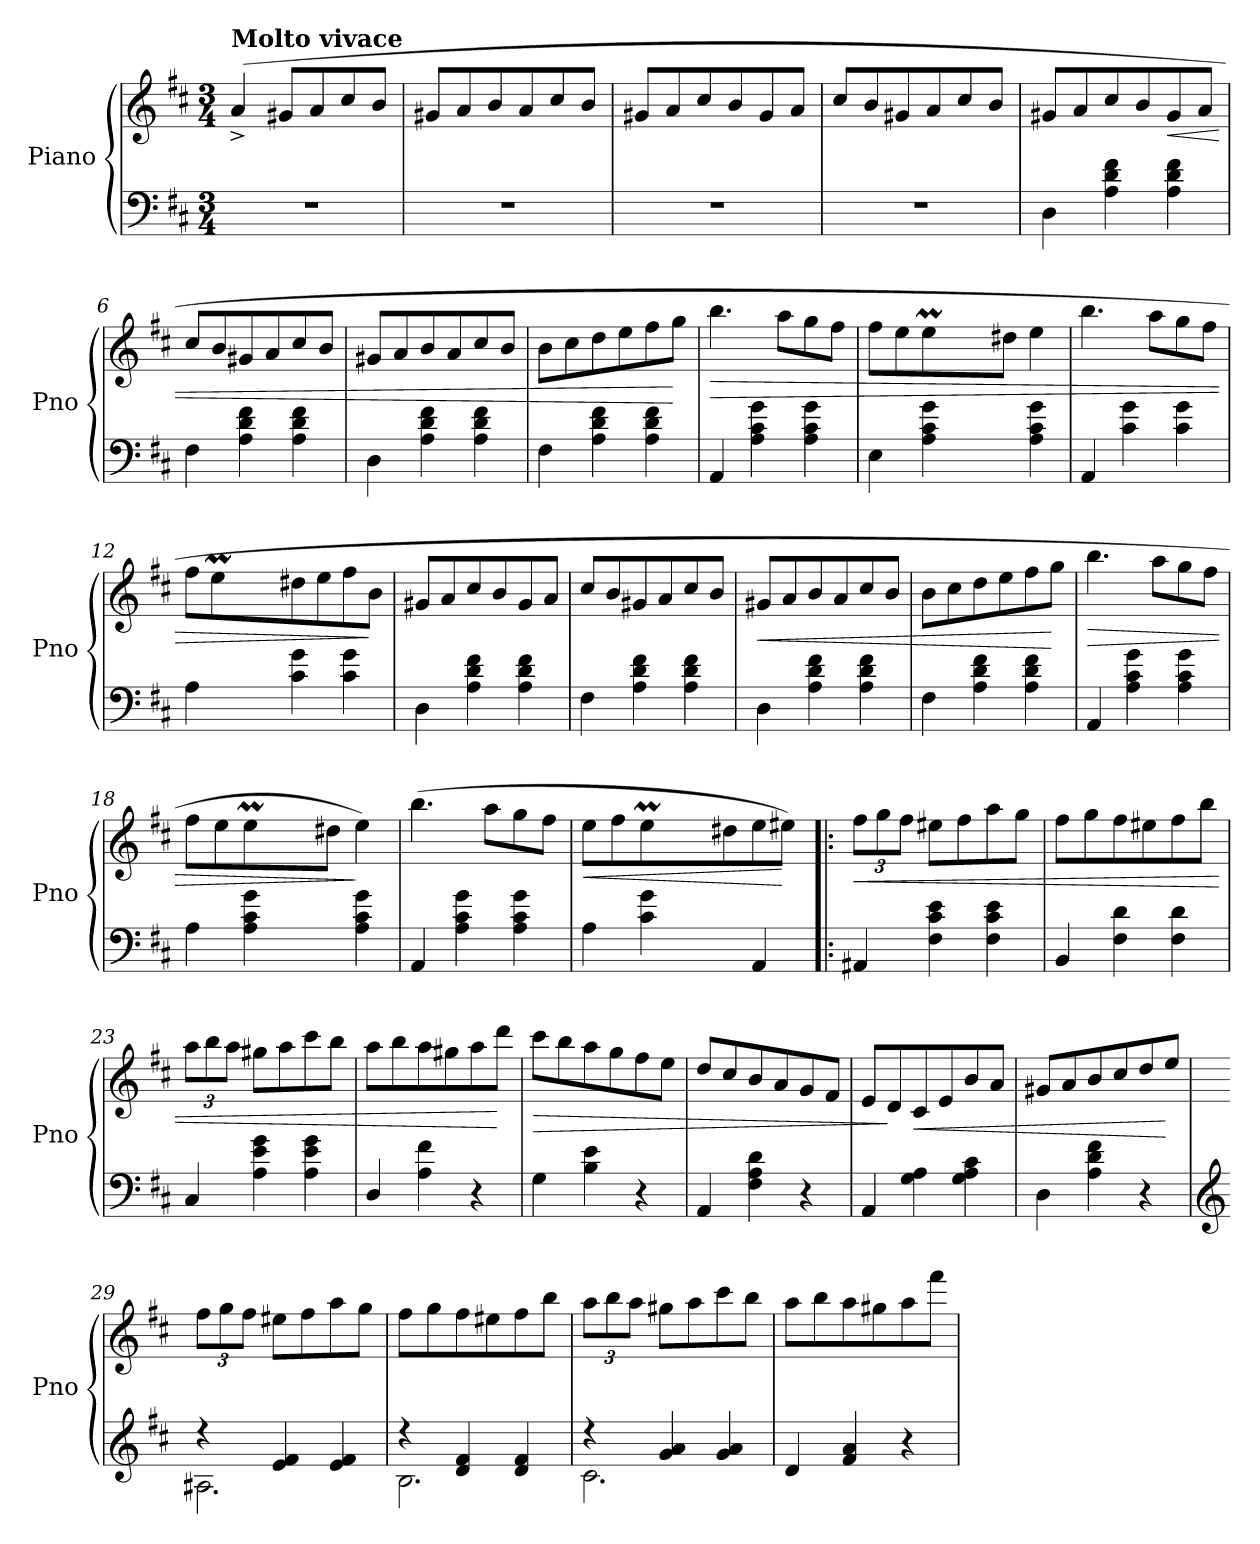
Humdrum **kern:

**kern	**kern	**dynam
*part1	*part1	*part1
*staff2	*staff1	*staff1/2
*I"Piano	*	*
*I'Pno	*	*
*clefF4	*clefG2	*
*k[f#c#]	*k[f#c#]	*
*M3/4	*M3/4	*
=1	=1	=1
!	!LO:TX:a:B:t=Molto vivace	!
2.r	(>4a^/	.
.	8g#X/L	.
.	8a/	.
.	8cc#/	.
.	8b/J	.
=2	=2	=2
2.r	8g#X/L	.
.	8a/	.
.	8b/	.
.	8a/	.
.	8cc#/	.
.	8b/J	.
=3	=3	=3
2.r	8g#X/L	.
.	8a/	.
.	8cc#/	.
.	8b/	.
.	8g#/	.
.	8a/J	.
=4	=4	=4
2.r	8cc#/L	.
.	8b/	.
.	8g#X/	.
.	8a/	.
.	8cc#/	.
.	8b/J	.
=5	=5	=5
4D\	8g#X/L	.
.	8a/	.
4A\ 4d\ 4f#\	8cc#/	.
.	8b/	.
!	!	!LO:HP:b
4A\ 4d\ 4f#\	8g#/	<
.	8a/J	.
!!LO:LB:g=z
=6	=6	=6
4F#\	8cc#/L	.
.	8b/	.
4A\ 4d\ 4f#\	8g#X/	.
.	8a/	.
4A\ 4d\ 4f#\	8cc#/	.
.	8b/J	.
=7	=7	=7
4D\	8g#X/L	.
.	8a/	.
4A\ 4d\ 4f#\	8b/	.
.	8a/	.
4A\ 4d\ 4f#\	8cc#/	.
.	8b/J	.
=8	=8	=8
4F#\	8b\L	.
.	8cc#\	.
4A\ 4d\ 4f#\	8dd\	.
.	8ee\	.
4A\ 4d\ 4f#\	8ff#\	.
.	8gg\J	[
=9	=9	=9
!	!	!LO:HP:b
4AA/	4.bb\	>
4A\ 4c#\ 4g\	.	.
.	8aa\L	.
4A\ 4c#\ 4g\	8gg\	.
.	8ff#\J	.
=10	=10	=10
*	*^	*
4E\	8ff#\L	4ryy	.
.	8ee\	.	.
4A\ 4c#\ 4g\	8eeM\	32eeyy	.
.	.	32ff#yy	.
.	.	32eeyy	.
.	.	32ff#yy	.
.	8dd#X\J	4.ryy	.
4A\ 4c#\ 4g\	4ee\	.	.
*	*v	*v	*
!!LO:LB:g=z
=11	=11	=11
4AA/	4.bb\	.
4c#\ 4g\	.	.
.	8aa\L	.
4c#\ 4g\	8gg\	.
.	8ff#\J	.
=12	=12	=12
*	*^	*
4A\	8ff#\L	8ryy	.
.	8eeM\	32eeyy	.
.	.	32ff#yy	.
.	.	32eeyy	.
.	.	32ff#yy	.
4c#\ 4g\	8dd#X\	2ryy	.
.	8ee\	.	.
4c#\ 4g\	8ff#\	.	.
.	8b\J	.	]
*	*v	*v	*
=13	=13	=13
4D\	8g#X/L	.
.	8a/	.
4A\ 4d\ 4f#\	8cc#/	.
.	8b/	.
4A\ 4d\ 4f#\	8g#/	.
.	8a/J	.
=14	=14	=14
4F#\	8cc#/L	.
.	8b/	.
4A\ 4d\ 4f#\	8g#X/	.
.	8a/	.
4A\ 4d\ 4f#\	8cc#/	.
.	8b/J	.
=15	=15	=15
!	!	!LO:HP:b
4D\	8g#X/L	<
.	8a/	.
4A\ 4d\ 4f#\	8b/	.
.	8a/	.
4A\ 4d\ 4f#\	8cc#/	.
.	8b/J	.
!!LO:LB:g=z
=16	=16	=16
4F#\	8b\L	.
.	8cc#\	.
4A\ 4d\ 4f#\	8dd\	.
.	8ee\	.
4A\ 4d\ 4f#\	8ff#\	.
.	8gg\J	[
=17	=17	=17
!	!	!LO:HP:b
4AA/	4.bb\	>
4A\ 4c#\ 4g\	.	.
.	8aa\L	.
4A\ 4c#\ 4g\	8gg\	.
.	8ff#\J	.
=18	=18	=18
*	*^	*
4A\	8ff#\L	4ryy	.
.	8ee\	.	.
4A\ 4c#\ 4g\	8eeM\	32eeyy	.
.	.	32ff#yy	.
.	.	32eeyy	.
.	.	32ff#yy	.
.	8dd#X\J	4.ryy	.
4A\ 4c#\ 4g\	4ee\)	.	]
*	*v	*v	*
=19	=19	=19
4AA/	(>4.bb\	.
4A\ 4c#\ 4g\	.	.
.	8aa\L	.
4A\ 4c#\ 4g\	8gg\	.
.	8ff#\J	.
=20	=20	=20
!	!	!LO:HP:b
*	*^	*
4A\	8ee\L	4ryy	<
.	8ff#\	.	.
4c#\ 4g\	8eeM\	32eeyy	.
.	.	32ff#yy	.
.	.	32eeyy	.
.	.	32ff#yy	.
.	8dd#X\	4.ryy	.
4AA/	8ee\	.	.
.	8ee#X\J)	.	[
*	*v	*v	*
!!LO:LB:g=z
=21!|:	=21!|:	=21!|:
*	*Xbrackettup	*
!	!	!LO:HP:b
4AA#X/	12ff#\L	<
.	12gg\	.
.	12ff#\J	.
4F#\ 4c#\ 4e\	8ee#X\L	.
.	8ff#\	.
4F#\ 4c#\ 4e\	8aa\	.
.	8gg\J	.
=22	=22	=22
4BB/	8ff#\L	.
.	8gg\	.
4F#\ 4d\	8ff#\	.
.	8ee#X\	.
4F#\ 4d\	8ff#\	.
.	8bb\J	.
=23	=23	=23
4C#/	12aa\L	.
.	12bb\	.
.	12aa\J	.
4A\ 4e\ 4g\	8gg#X\L	.
.	8aa\	.
4A\ 4e\ 4g\	8ccc#\	.
.	8bb\J	.
=24	=24	=24
4D/	8aa\L	.
.	8bb\	.
4A\ 4f#\	8aa\	.
.	8gg#X\	.
4r	8aa\	.
.	8ddd\J	[
=25	=25	=25
!	!	!LO:HP:b
4G\	8ccc#\L	>
.	8bb\	.
4B\ 4e\	8aa\	.
.	8gg\	.
4r	8ff#\	.
.	8ee\J	.
!!LO:PB:g=z
=26	=26	=26
4AA/	8dd/L	.
.	8cc#/	.
4F#\ 4A\ 4d\	8b/	.
.	8a/	.
4r	8g/	.
.	8f#/J	.
=27	=27	=27
4AA/	8e/L	.
.	8d/	]
!	!	!LO:HP:b
4G\ 4A\	8c#/	<
.	8e/	.
4G\ 4A\ 4c#\	8b/	.
.	8a/J	.
=28	=28	=28
4D\	8g#X/L	.
.	8a/	.
4A\ 4d\ 4f#\	8b/	.
.	8cc#/	.
4r	8dd/	.
.	8ee/J	[
=29	=29	=29
*clefG2	*	*
*^	*	*
4r	2.A#X\	12ff#\L	.
.	.	12gg\	.
.	.	12ff#\J	.
4e/ 4f#/	.	8ee#X\L	.
.	.	8ff#\	.
4e/ 4f#/	.	8aa\	.
.	.	8gg\J	.
=30	=30	=30	=30
4r	2.B\	8ff#\L	.
.	.	8gg\	.
4d/ 4f#/	.	8ff#\	.
.	.	8ee#X\	.
4d/ 4f#/	.	8ff#\	.
.	.	8bb\J	.
=31	=31	=31	=31
4r	2.c#\	12aa\L	.
.	.	12bb\	.
.	.	12aa\J	.
4g/ 4a/	.	8gg#X\L	.
.	.	8aa\	.
4g/ 4a/	.	8ccc#\	.
.	.	8bb\J	.
*v	*v	*	*
!!LO:LB:g=z
=32	=32	=32
4d/	8aa\L	.
.	8bb\	.
4f#/ 4a/	8aa\	.
.	8gg#X\	.
4r	8aa\	.
.	8fff#\J	.
=	=	=
*-	*-	*-
